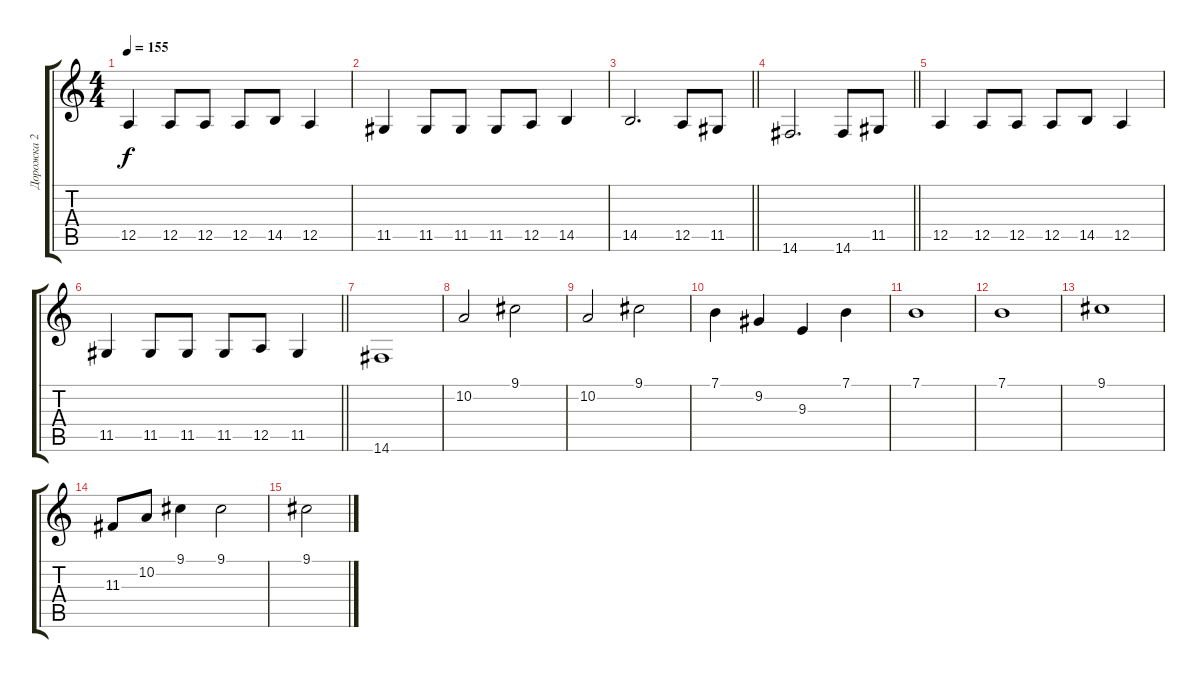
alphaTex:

\track ("Дорожка 2" "Дорожка 2") {instrument acousticgrandpiano}
\staff {score tabs}
\tuning (E4 B3 G3 D3 A2 E2) {hide}
\ts (4 4)
\tempo 155
\clef g2
\ks c
12.5.4{dy f} 12.5.8 12.5.8 12.5.8 14.5.8 12.5.4 |
11.5.4 11.5.8 11.5.8 11.5.8 12.5.8 14.5.4 |
\barLineRight lightlight
14.5.2{d} 12.5.8 11.5.8 |
\barLineRight lightlight
14.6.2{d} 14.6.8 11.5.8 |
12.5.4 12.5.8 12.5.8 12.5.8 14.5.8 12.5.4 |
\barLineRight lightlight
11.5.4 11.5.8 11.5.8 11.5.8 12.5.8 11.5.4 |
14.6.1 |
10.2.2{instrument acousticgrandpiano} 9.1.2 |
10.2.2 9.1.2 |
7.1.4 9.2.4 9.3.4 7.1.4 |
7.1.1 |
7.1.1 |
9.1.1 |
11.3.8 10.2.8 9.1.4 9.1.2 |
9.1.2
